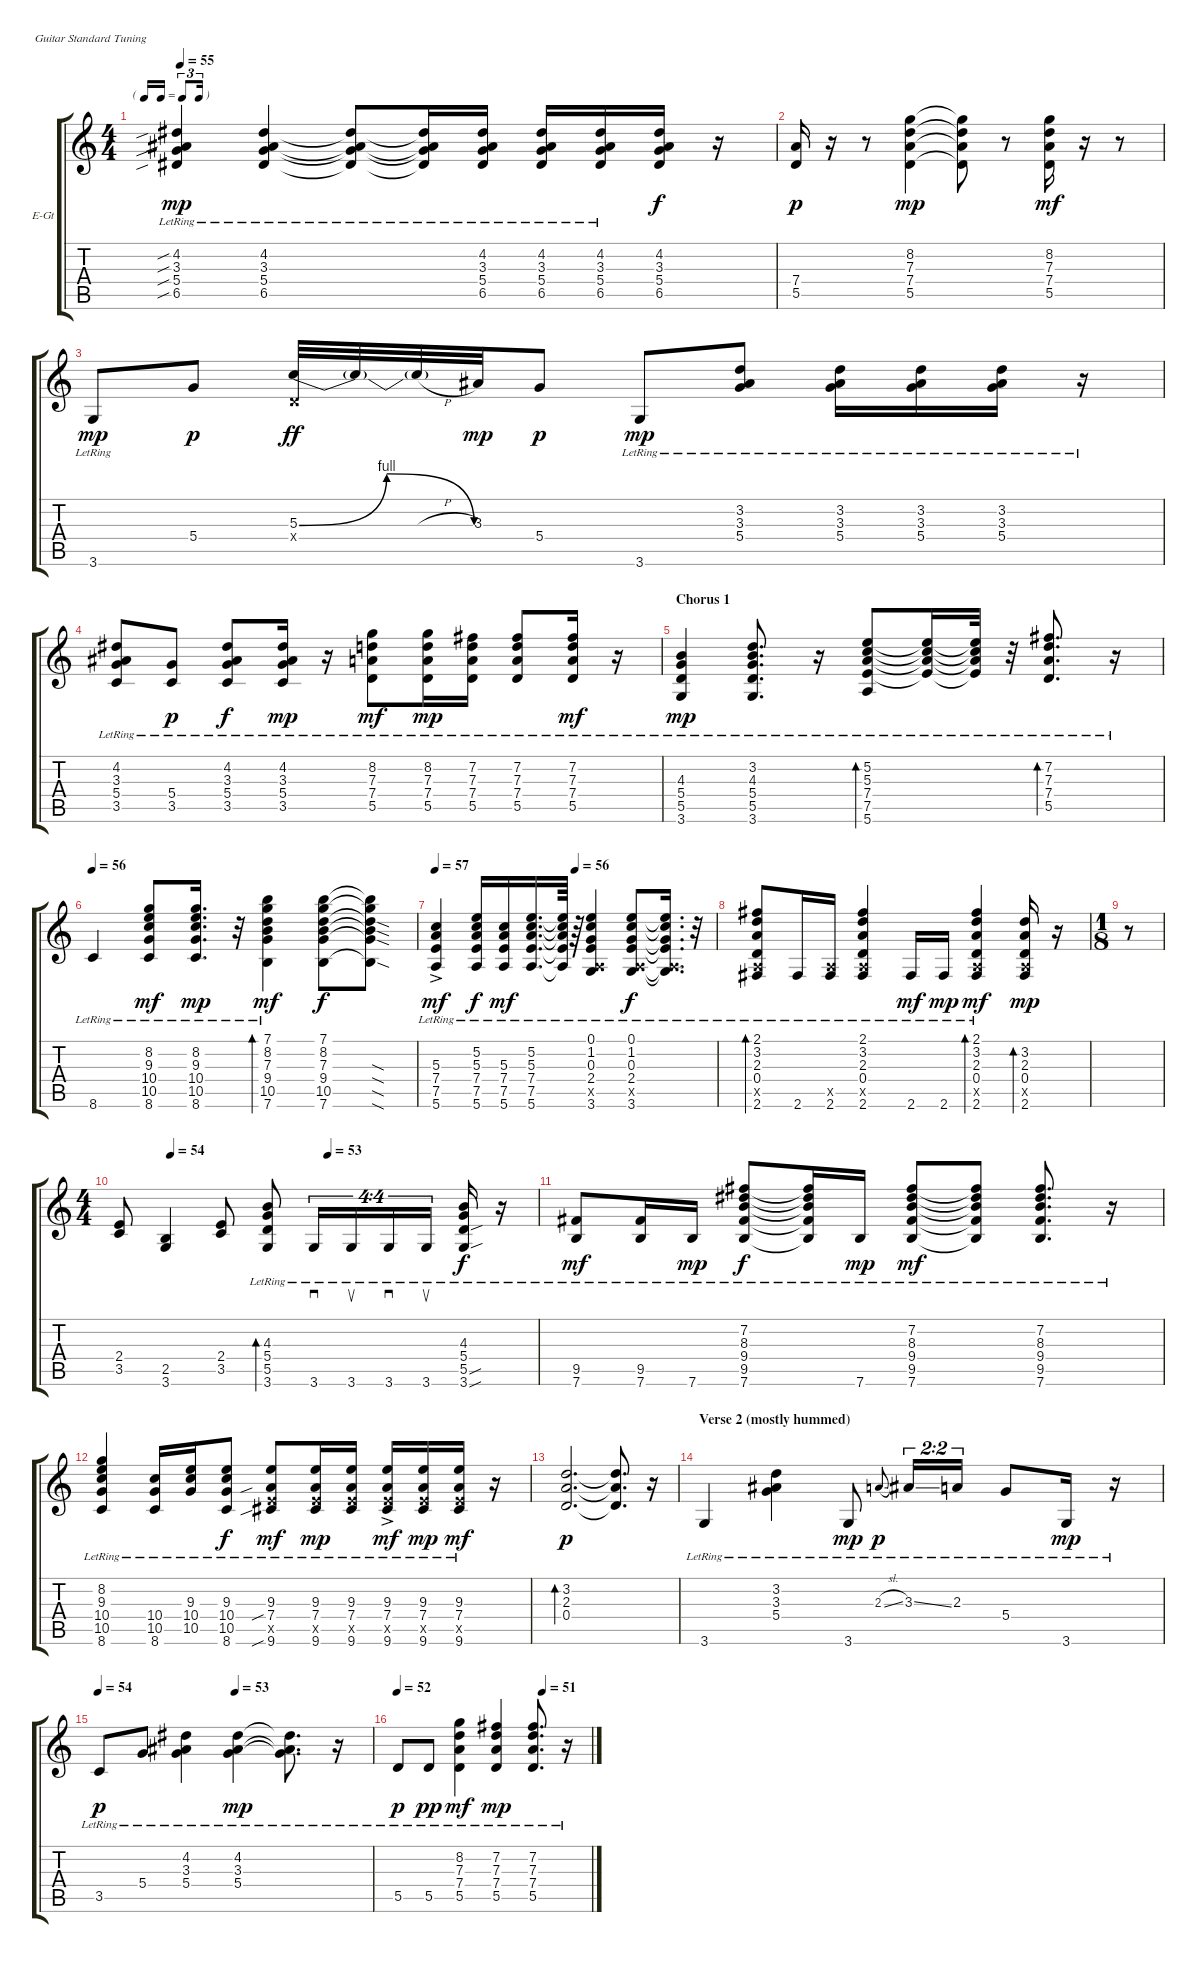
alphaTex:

\defaultSystemsLayout 4
\bracketExtendMode groupsimilarinstruments
\firstSystemTrackNameOrientation horizontal
\otherSystemsTrackNameOrientation horizontal
\track ("Electric Guitar" "E-Gt") {instrument electricguitarclean}
\staff {score tabs}
\tuning (E4 B3 G3 D3 A2 E2)
\ts (4 4)
\tf triplet16th
\tempo 55
\clef g2
\ks c
(6.5{sib lr} 5.4{sib lr} 3.3{sib lr} 4.2{sib lr}).4{dy mp} (6.5{lr} 5.4{lr} 3.3{lr} 4.2{lr}).4 (6.5{lr t} 5.4{lr t} 3.3{lr t} 4.2{lr t}).8 (6.5{lr t} 5.4{lr t} 3.3{lr t} 4.2{lr t}).16 (6.5{lr} 5.4{lr} 3.3{lr} 4.2{lr}).16 (6.5{lr} 5.4{lr} 3.3{lr} 4.2{lr}).16 (6.5{lr} 5.4{lr} 3.3{lr} 4.2{lr}).16 (6.5 5.4 3.3 4.2).16{dy f} r.16 |
(5.5 7.4).16{dy p} r.16 r.8 (5.5 7.4 7.3 8.2).4{dy mp} (5.5{t} 7.4{t} 7.3{t} 8.2{t}).8 r.8 (5.5 7.4 7.3 8.2).16{dy mf} r.16 r.8 |
3.6{lr}.8{dy mp} 5.4.8{dy p} (5.3{be (bendrelease 0 0 25.8 4 39.6 4 59.4 0)} 0.4{x}).32{dy ff} 5.3{t}.32 5.3{h t}.32 3.3.32{dy mp} 5.4.8{dy p} 3.6{lr}.8{dy mp} (5.4{lr} 3.3{lr} 3.2{lr}).8 (5.4{lr} 3.3{lr} 3.2{lr}).16 (5.4{lr} 3.3{lr} 3.2{lr}).16 (5.4{lr} 3.3{lr} 3.2{lr}).16 r.16 |
(3.5{lr} 5.4{lr} 3.3{lr} 4.2{lr}).8 (3.5{lr} 5.4{lr}).8{dy p} (3.5{lr} 5.4{lr} 3.3{lr} 4.2{lr}).8{dy f} (3.5{lr} 5.4{lr} 3.3{lr} 4.2{lr}).16{dy mp} r.16 (5.5{lr} 7.4{lr} 7.3{lr} 8.2{lr}).8{dy mf} (5.5{lr} 7.4{lr} 7.3{lr} 8.2{lr}).16{dy mp} (5.5{lr} 7.4{lr} 7.3{lr} 7.2{lr}).16 (5.5{lr} 7.4{lr} 7.3{lr} 7.2{lr}).8 (5.5{lr} 7.4{lr} 7.3{lr} 7.2{lr}).16{dy mf} r.16 |
\section ("" "Chorus 1")
(3.6{lr} 5.5{lr} 5.4{lr} 4.3{lr}).4{dy mp} (3.6{lr} 5.5{lr} 5.4{lr} 4.3{lr} 3.2{lr}).8{d} r.16 (7.5{lr} 7.4{lr} 5.3{lr} 5.2{lr} 5.6{lr}).8{bd 57} (7.5{lr t} 7.4{lr t} 5.3{lr t} 5.2{lr t}).16 (7.5{lr t} 7.4{lr t} 5.3{lr t} 5.2{lr t}).32 r.32 (7.4{lr} 7.3{lr} 7.2{lr} 5.5{lr}).8{d bd 57} r.16 |
\tempo 56
8.6{lr}.4 (10.5{lr} 10.4{lr} 9.3{lr} 8.2{lr} 8.6{lr}).8{dy mf} (10.5{lr} 10.4{lr} 9.3{lr} 8.2{lr} 8.6{lr}).16{d dy mp} r.32 (10.5{lr} 9.4{lr} 7.3{lr} 8.2{lr} 7.1{lr} 7.6{lr}).4{bd 83 dy mf} (10.5 9.4 7.3 8.2 7.6 7.1).8{dy f} (10.5{sod t} 9.4{sod t} 7.3{sod t} 8.2{t} 7.6{sod t} 7.1{t}).8 |
\tempo 57
\tempo (56 0.5)
(7.5{lr} 7.4{lr} 5.3{lr} 5.6{ac lr}).4{dy mf} (7.5{lr} 7.4{lr} 5.3{lr} 5.2{lr} 5.6{lr}).16{dy f} (7.5{lr} 7.4{lr} 5.3{lr} 5.6{lr}).16{dy mf} (7.5{lr} 7.4{lr} 5.3{lr} 5.2{lr} 5.6{lr}).16{d} (7.5{lr t} 7.4{lr t} 5.3{lr t} 5.2{lr t} 5.6{lr t}).64 r.64 (3.6{lr} 0.5{x} 2.4{lr} 0.3{lr} 1.2{lr} 0.1{lr}).4 (3.6{lr} 0.5{x} 2.4{lr} 0.3{lr} 1.2{lr} 0.1{lr}).8{dy f} (3.6{lr t} 0.5{x t} 2.4{lr t} 0.3{lr t} 1.2{lr t} 0.1{lr t}).16{d} r.32 |
(2.6{lr} 0.5{x} 0.4{lr} 2.3{lr} 3.2{lr} 2.1{lr}).8{bd 94} 2.6{lr}.16 (2.6{lr} 0.5{x}).16 (2.6{lr} 0.5{x} 0.4{lr} 2.3{lr} 3.2{lr} 2.1{lr}).4 2.6{lr}.16{dy mf} 2.6{lr}.16{dy mp} (2.6{lr} 0.5{x} 0.4{lr} 2.3{lr} 3.2{lr} 2.1).4{bd 94 dy mf} (2.6 0.5{x} 0.4 2.3 3.2).16{bd 94 dy mp} r.16 |
\ts (1 8)
r.8 |
\ts (4 4)
\tempo (54 0.125)
\tempo (53 0.5)
(3.5 2.4).8 (3.6 2.5).4 (3.5 2.4).8 (3.6{lr} 5.5{lr} 5.4{lr} 4.3{lr}).8{bd 64} 3.6{lr}.16{sd tu (4 4)} 3.6{lr}.16{su tu (4 4)} 3.6{lr}.16{sd tu (4 4)} 3.6{lr}.16{su tu (4 4)} (3.6{sou lr} 5.5{sou lr} 5.4{lr} 4.3{lr}).16{dy f} r.16 |
(7.6{lr} 9.5{lr}).8{dy mf} (7.6{lr} 9.5{lr}).16 7.6{lr}.16{dy mp} (7.6{lr} 9.5{lr} 9.4{lr} 8.3{lr} 7.2{lr}).8{dy f} (7.6{lr t} 9.5{lr t} 9.4{lr t} 8.3{lr t} 7.2{lr t}).16 7.6{lr}.16{dy mp} (7.6{lr} 9.5{lr} 9.4{lr} 8.3{lr} 7.2{lr}).8{dy mf} (7.6{lr t} 9.5{lr t} 9.4{lr t} 8.3{lr t} 7.2{lr t}).8 (7.6{lr} 9.5{lr} 9.4 8.3{lr} 7.2{lr}).8{d} r.16 |
(8.6{lr} 10.5{lr} 10.4{lr} 9.3{lr} 8.2{lr}).4 (8.6{lr} 10.5{lr} 10.4{lr}).16 (9.3{lr} 10.4{lr} 10.5{lr}).16 (8.6{lr} 10.5{lr} 10.4{lr} 9.3{lr}).8{dy f} (9.6{sib lr} 7.5{x} 7.4{sib lr} 9.3).8{dy mf} (9.6{lr} 7.5{x} 7.4{lr} 9.3).16{dy mp} (9.6{lr} 7.5{x} 7.4{lr} 9.3).16 (9.6{ac lr} 7.5{x} 7.4{lr} 9.3).16{dy mf} (9.6{lr} 7.5{x} 7.4{lr} 9.3).16{dy mp} (9.6{lr} 7.5{x} 7.4{lr} 9.3).16{dy mf} r.16 |
(0.4 2.3 3.2).2{d bd 60 dy p} (0.4{t} 2.3{t} 3.2{t}).8{d} r.16 |
\section ("" "Verse 2 (mostly hummed)")
3.6{lr}.4 (5.4{lr} 3.3{lr} 3.2{lr}).4 3.6{lr}.8{dy mp} 2.3{sl lr}.8{gr onbeat dy p} 3.3{ss lr}.16{tu (2 2)} 2.3{lr}.16{tu (2 2)} 5.4{lr}.8 3.6{lr}.16{dy mp} r.16 |
\tempo 54
\tempo (53 0.5)
3.5{lr}.8{dy p} 5.4{lr}.8 (5.4{lr} 3.3{lr} 4.2{lr}).4 (5.4{lr} 3.3{lr} 4.2{lr}).4{dy mp} (5.4{lr t} 3.3{lr t} 4.2{lr t}).8{d} r.16 |
\tempo 52
\tempo (51 0.75)
5.5{lr}.8{dy p} 5.5{lr}.8{dy pp} (5.5{lr} 7.4{lr} 7.3{lr} 8.2{lr}).4{dy mf} (5.5{lr} 7.4{lr} 7.3{lr} 7.2{lr}).4{dy mp} (5.5{lr} 7.4{lr} 7.3{lr} 7.2{lr}).8{d} r.16
